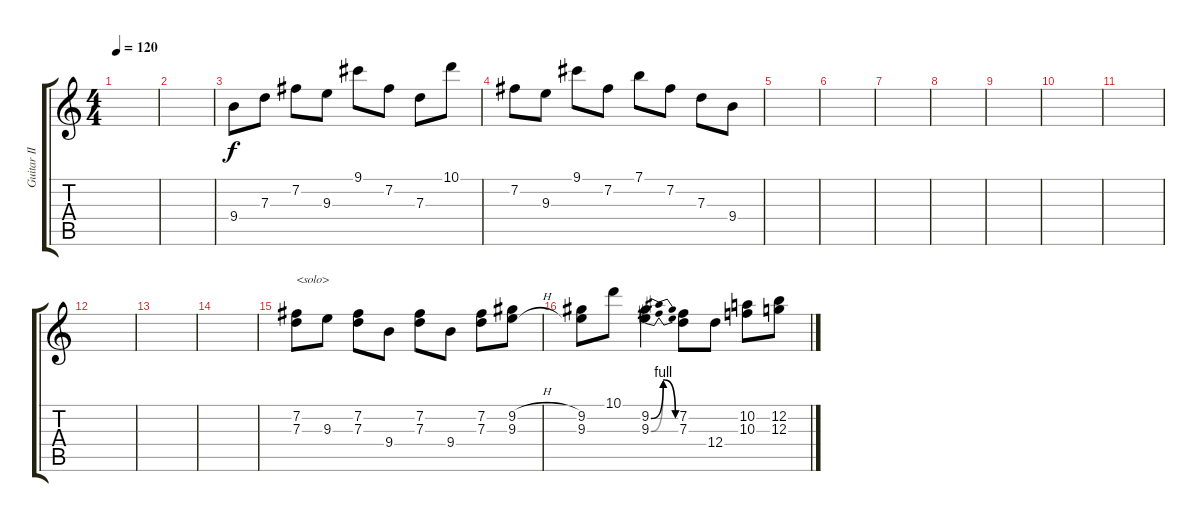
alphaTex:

\track ("Guitar II (solo)" "Guitar II ") {instrument electricguitarclean}
\staff {score tabs}
\tuning (E4 B3 G3 D3 A2 E2) {hide}
\ts (4 4)
\tempo 120
\clef g2
\ks c
|
|
9.4.8 7.3.8 7.2.8 9.3.8 9.1.8 7.2.8 7.3.8 10.1.8 |
7.2.8 9.3.8 9.1.8 7.2.8 7.1.8 7.2.8 7.3.8 9.4.8 |
|
|
|
|
|
|
|
|
|
|
(7.2 7.3).8{txt "<solo>"} 9.3.8 (7.2 7.3).8 9.4.8 (7.2 7.3).8 9.4.8 (7.2 7.3).8 (9.2{h} 9.3{h}).8 |
(9.2 9.3).8 10.1.8 (9.2{be (bendrelease 0 0 30 4 30 4 60 0)} 9.3{be (bendrelease 0 0 30 4 30 4 60 0)}).4 (7.2 7.3).8 12.4.8 (10.2 10.3).8 (12.2 12.3).8
